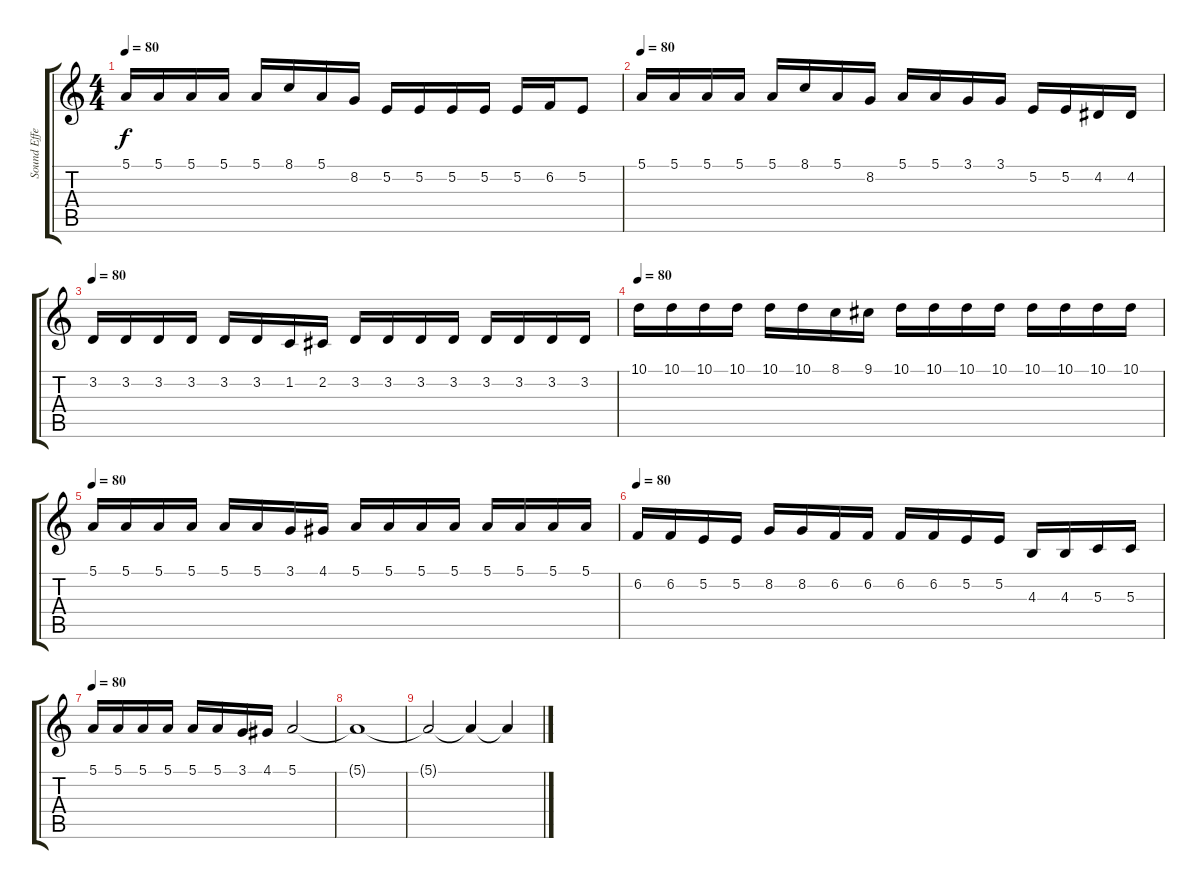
\track ("Sound Effects" "Sound Effe") {instrument steeldrums}
\staff {score tabs}
\tuning (E4 B3 G3 D3 A2 E2) {hide}
\ts (4 4)
\tempo 80
\clef g2
\ks aminor
5.1.16{dy f} 5.1.16 5.1.16 5.1.16 5.1.16 8.1.16 5.1.16 8.2.16 5.2.16 5.2.16 5.2.16 5.2.16 5.2.16 6.2.16 5.2.8 |
\tempo 80
5.1.16 5.1.16 5.1.16 5.1.16 5.1.16 8.1.16 5.1.16 8.2.16 5.1.16 5.1.16 3.1.16 3.1.16 5.2.16 5.2.16 4.2.16 4.2.16 |
\tempo 80
3.2.16 3.2.16 3.2.16 3.2.16 3.2.16 3.2.16 1.2.16 2.2.16 3.2.16 3.2.16 3.2.16 3.2.16 3.2.16 3.2.16 3.2.16 3.2.16 |
\tempo 80
10.1.16 10.1.16 10.1.16 10.1.16 10.1.16 10.1.16 8.1.16 9.1.16 10.1.16 10.1.16 10.1.16 10.1.16 10.1.16 10.1.16 10.1.16 10.1.16 |
\tempo 80
5.1.16 5.1.16 5.1.16 5.1.16 5.1.16 5.1.16 3.1.16 4.1.16 5.1.16 5.1.16 5.1.16 5.1.16 5.1.16 5.1.16 5.1.16 5.1.16 |
\tempo 80
6.2.16 6.2.16 5.2.16 5.2.16 8.2.16 8.2.16 6.2.16 6.2.16 6.2.16 6.2.16 5.2.16 5.2.16 4.3.16 4.3.16 5.3.16 5.3.16 |
\tempo 80
5.1.16 5.1.16 5.1.16 5.1.16 5.1.16 5.1.16 3.1.16 4.1.16 5.1.2{volume 16 balance 8 instrument helicopter} |
5.1{t}.1 |
5.1{t}.2{volume 5} 5.1{t}.4{volume 3} 5.1{t}.4{volume 0}
